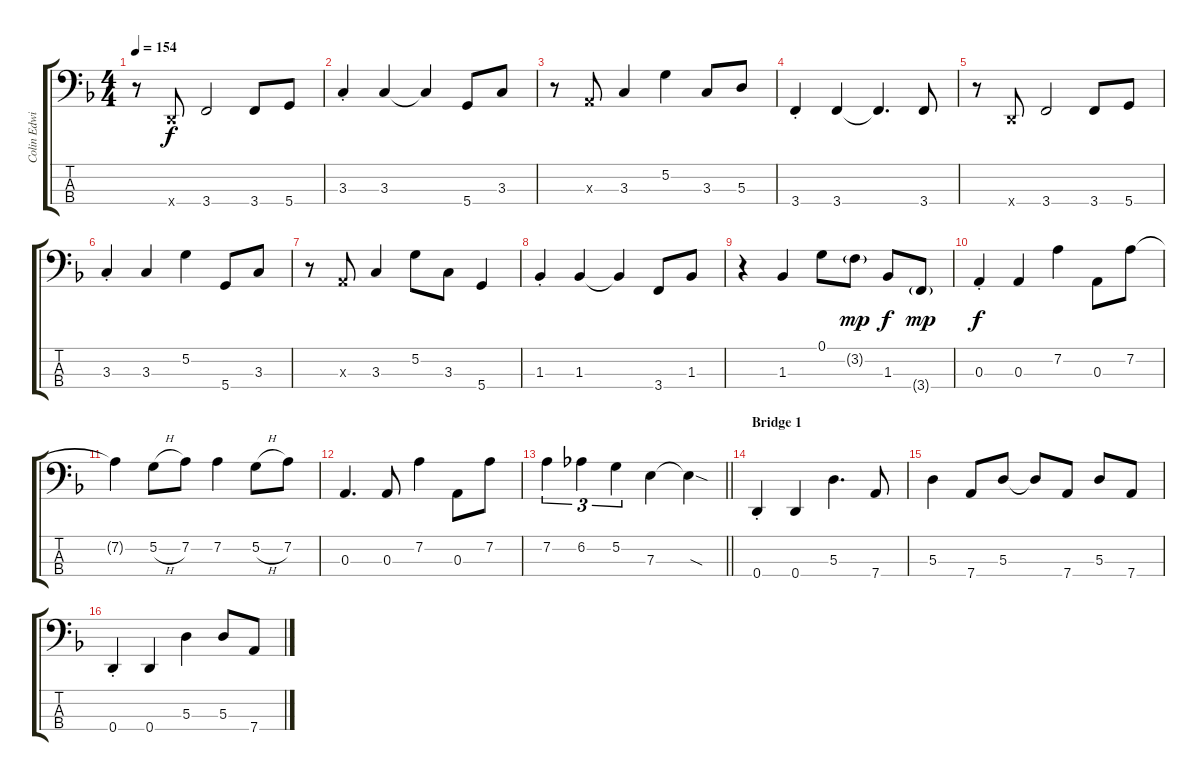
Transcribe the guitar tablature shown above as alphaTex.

\track ("Colin Edwin Fretless Bass" "Colin Edwi") {instrument electricbassfinger}
\staff {score tabs}
\tuning (G2 D2 A1 D1) {hide}
\ts (4 4)
\tempo 154
\clef f4
\ks dminor
r.8{dy f} 0.4{x}.8 3.4.2 3.4.8 5.4.8 |
3.3{st}.4 3.3.4 3.3{t}.4 5.4.8 3.3.8 |
r.8 0.3{x}.8 3.3.4 5.2.4 3.3.8 5.3.8 |
3.4{st}.4 3.4.4 3.4{t}.4{d} 3.4.8 |
r.8 0.4{x}.8 3.4.2 3.4.8 5.4.8 |
3.3{st}.4 3.3.4 5.2.4 5.4.8 3.3.8 |
r.8 0.3{x}.8 3.3.4 5.2.8 3.3.8 5.4.4 |
1.3{st}.4 1.3.4 1.3{t}.4 3.4.8 1.3.8 |
r.4 1.3.4 0.1.8 3.2{g}.8{dy mp} 1.3.8{dy f} 3.4{g}.8{dy mp} |
0.3{st}.4{dy f} 0.3.4 7.2.4 0.3.8 7.2.8 |
7.2{t}.4 5.2{h}.8 7.2.8 7.2.4 5.2{h}.8 7.2.8 |
0.3.4{d} 0.3.8 7.2.4 0.3.8 7.2.8 |
\barLineRight lightlight
7.2.4{tu (3 2)} 6.2.4{tu (3 2)} 5.2.4{tu (3 2)} 7.3.4 7.3{sod t}.4 |
\section ("" "Bridge 1")
0.4{st}.4 0.4.4 5.3.4{d} 7.4.8 |
5.3.4 7.4.8 5.3.8 5.3{t}.8 7.4.8 5.3.8 7.4.8 |
0.4{st}.4 0.4.4 5.3.4 5.3.8 7.4.8
